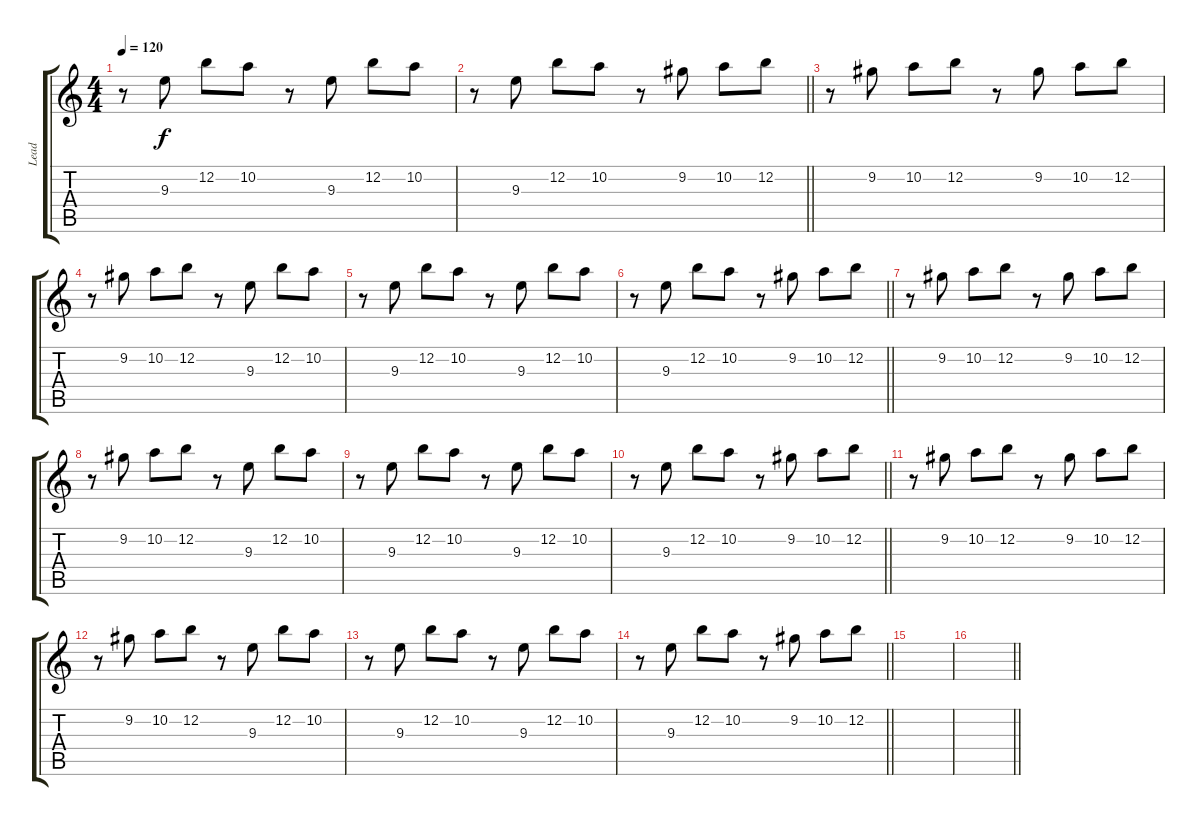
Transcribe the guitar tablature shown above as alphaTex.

\track ("Lead" "Lead") {instrument acousticguitarsteel}
\staff {score tabs}
\tuning (E4 B3 G3 D3 A2 E2) {hide}
\ts (4 4)
\tempo 120
\clef g2
\ks c
r.8{dy f} 9.3.8 12.2.8 10.2.8 r.8 9.3.8 12.2.8 10.2.8 |
\barLineRight lightlight
r.8 9.3.8 12.2.8 10.2.8 r.8 9.2.8 10.2.8 12.2.8 |
r.8 9.2.8 10.2.8 12.2.8 r.8 9.2.8 10.2.8 12.2.8 |
r.8 9.2.8 10.2.8 12.2.8 r.8 9.3.8 12.2.8 10.2.8 |
r.8 9.3.8 12.2.8 10.2.8 r.8 9.3.8 12.2.8 10.2.8 |
\barLineRight lightlight
r.8 9.3.8 12.2.8 10.2.8 r.8 9.2.8 10.2.8 12.2.8 |
r.8 9.2.8 10.2.8 12.2.8 r.8 9.2.8 10.2.8 12.2.8 |
r.8 9.2.8 10.2.8 12.2.8 r.8 9.3.8 12.2.8 10.2.8 |
r.8 9.3.8 12.2.8 10.2.8 r.8 9.3.8 12.2.8 10.2.8 |
\barLineRight lightlight
r.8 9.3.8 12.2.8 10.2.8 r.8 9.2.8 10.2.8 12.2.8 |
r.8 9.2.8 10.2.8 12.2.8 r.8 9.2.8 10.2.8 12.2.8 |
r.8 9.2.8 10.2.8 12.2.8 r.8 9.3.8 12.2.8 10.2.8 |
r.8 9.3.8 12.2.8 10.2.8 r.8 9.3.8 12.2.8 10.2.8 |
\barLineRight lightlight
r.8 9.3.8 12.2.8 10.2.8 r.8 9.2.8 10.2.8 12.2.8 |
|
\barLineRight lightlight
